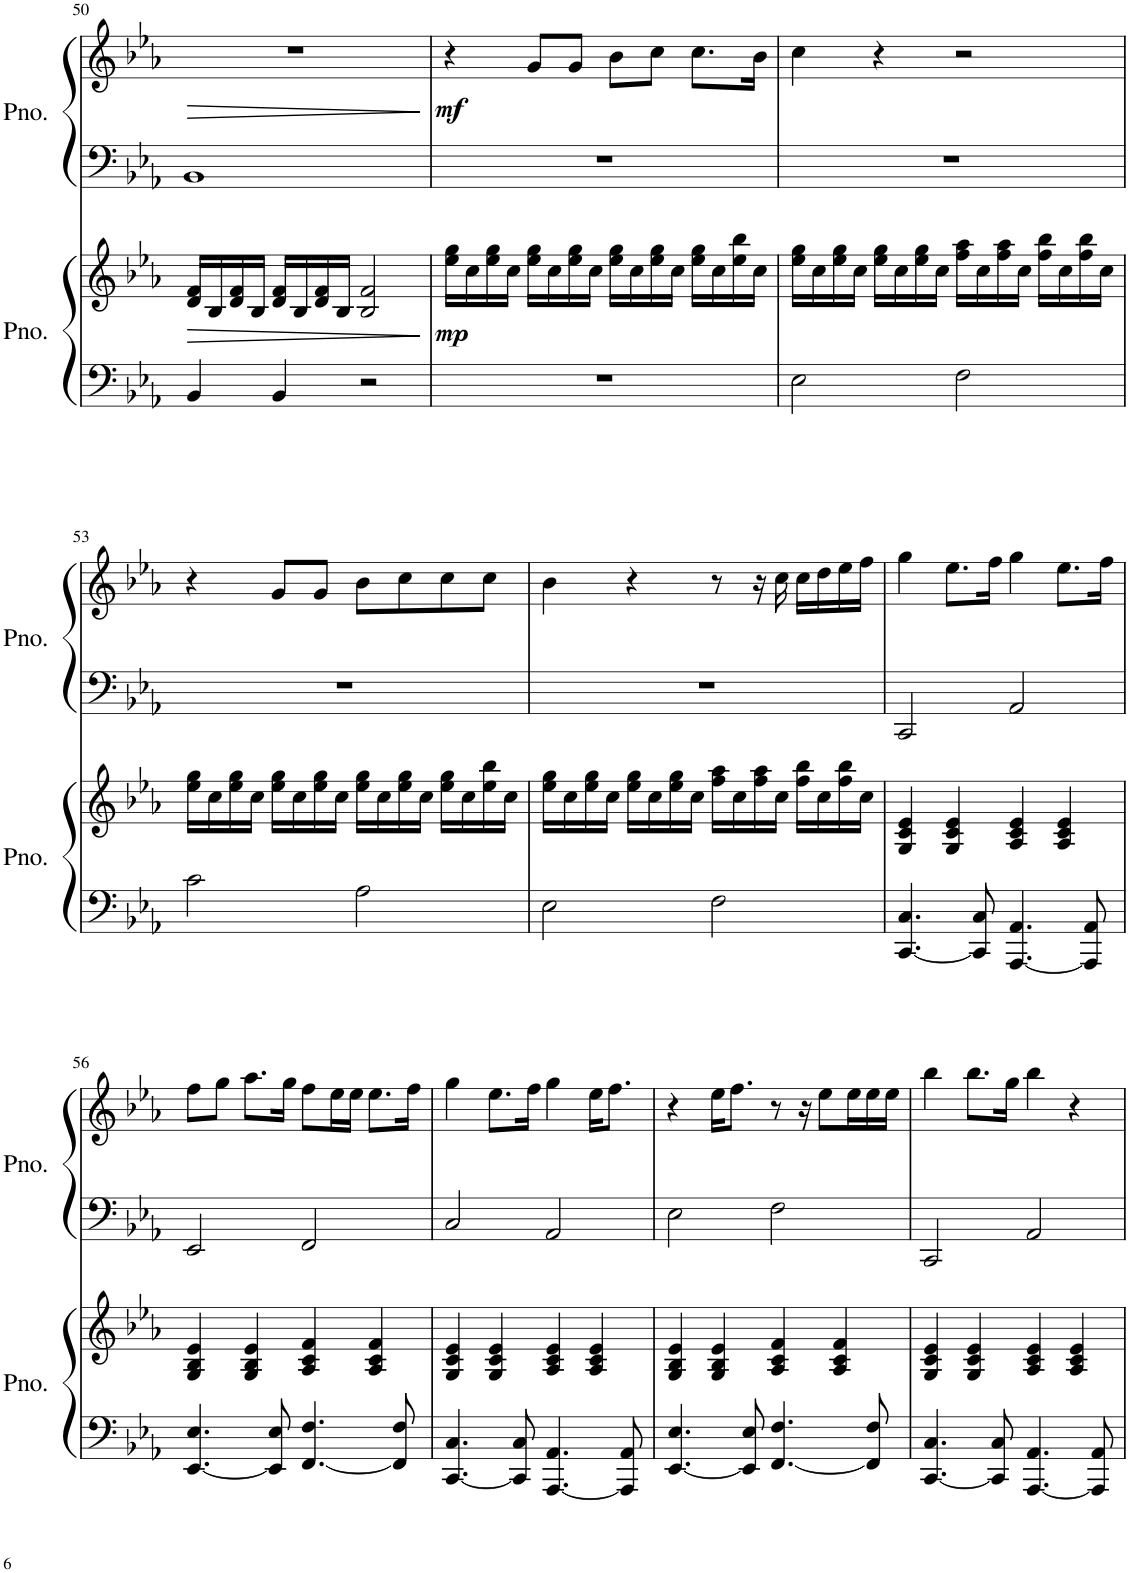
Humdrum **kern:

**kern	**kern	**dynam	**kern	**kern	**dynam
*part2	*part2	*part2	*part1	*part1	*part1
*staff4	*staff3	*staff3/4	*staff2	*staff1	*staff1/2
*I"Piano	*	*	*I"Piano	*	*
*I'Pno.	*	*	*I'Pno.	*	*
!!LO:PB:g=z
*clefF4	*clefG2	*	*clefF4	*clefG2	*
*k[b-e-a-]	*k[b-e-a-]	*	*k[b-e-a-]	*k[b-e-a-]	*
*M4/4	*M4/4	*	*M4/4	*M4/4	*
=50	=50	=50	=50	=50	=50
!	!	!LO:HP:b	!	!	!LO:HP:b
4BB-/	16d/ 16f/LL	>	1BB-	1r	>
.	16B-/	.	.	.	.
.	16d/ 16f/	.	.	.	.
.	16B-/JJ	.	.	.	.
4BB-/	16d/ 16f/LL	.	.	.	.
.	16B-/	.	.	.	.
.	16d/ 16f/	.	.	.	.
.	16B-/JJ	.	.	.	.
2r	2B-/ 2f/	.	.	.	.
.	.	]	.	.	]
=51	=51	=51	=51	=51	=51
!	!	!LO:DY:b	!	!	!LO:DY:b
1r	16ee-\ 16gg\LL	mp	1r	4r	mf
.	16cc\	.	.	.	.
.	16ee-\ 16gg\	.	.	.	.
.	16cc\JJ	.	.	.	.
.	16ee-\ 16gg\LL	.	.	8g/L	.
.	16cc\	.	.	.	.
.	16ee-\ 16gg\	.	.	8g/J	.
.	16cc\JJ	.	.	.	.
.	16ee-\ 16gg\LL	.	.	8b-\L	.
.	16cc\	.	.	.	.
.	16ee-\ 16gg\	.	.	8cc\J	.
.	16cc\JJ	.	.	.	.
.	16ee-\ 16gg\LL	.	.	8.cc\L	.
.	16cc\	.	.	.	.
.	16ee-\ 16bb-\	.	.	.	.
.	16cc\JJ	.	.	16b-\Jk	.
=52	=52	=52	=52	=52	=52
2E-\	16ee-\ 16gg\LL	.	1r	4cc\	.
.	16cc\	.	.	.	.
.	16ee-\ 16gg\	.	.	.	.
.	16cc\JJ	.	.	.	.
.	16ee-\ 16gg\LL	.	.	4r	.
.	16cc\	.	.	.	.
.	16ee-\ 16gg\	.	.	.	.
.	16cc\JJ	.	.	.	.
2F\	16ff\ 16aa-\LL	.	.	2r	.
.	16cc\	.	.	.	.
.	16ff\ 16aa-\	.	.	.	.
.	16cc\JJ	.	.	.	.
.	16ff\ 16bb-\LL	.	.	.	.
.	16cc\	.	.	.	.
.	16ff\ 16bb-\	.	.	.	.
.	16cc\JJ	.	.	.	.
!!LO:LB:g=z
=53	=53	=53	=53	=53	=53
2c\	16ee-\ 16gg\LL	.	1r	4r	.
.	16cc\	.	.	.	.
.	16ee-\ 16gg\	.	.	.	.
.	16cc\JJ	.	.	.	.
.	16ee-\ 16gg\LL	.	.	8g/L	.
.	16cc\	.	.	.	.
.	16ee-\ 16gg\	.	.	8g/J	.
.	16cc\JJ	.	.	.	.
2A-\	16ee-\ 16gg\LL	.	.	8b-\L	.
.	16cc\	.	.	.	.
.	16ee-\ 16gg\	.	.	8cc\	.
.	16cc\JJ	.	.	.	.
.	16ee-\ 16gg\LL	.	.	8cc\	.
.	16cc\	.	.	.	.
.	16ee-\ 16bb-\	.	.	8cc\J	.
.	16cc\JJ	.	.	.	.
=54	=54	=54	=54	=54	=54
2E-\	16ee-\ 16gg\LL	.	1r	4b-\	.
.	16cc\	.	.	.	.
.	16ee-\ 16gg\	.	.	.	.
.	16cc\JJ	.	.	.	.
.	16ee-\ 16gg\LL	.	.	4r	.
.	16cc\	.	.	.	.
.	16ee-\ 16gg\	.	.	.	.
.	16cc\JJ	.	.	.	.
2F\	16ff\ 16aa-\LL	.	.	8r	.
.	16cc\	.	.	.	.
.	16ff\ 16aa-\	.	.	16r	.
.	16cc\JJ	.	.	16cc\	.
.	16ff\ 16bb-\LL	.	.	16cc\LL	.
.	16cc\	.	.	16dd\	.
.	16ff\ 16bb-\	.	.	16ee-\	.
.	16cc\JJ	.	.	16ff\JJ	.
=55	=55	=55	=55	=55	=55
[4.CC/ 4.C/	4G/ 4c/ 4e-/	.	2CC/	4gg\	.
.	4G/ 4c/ 4e-/	.	.	8.ee-\L	.
8CC/] 8C/	.	.	.	.	.
.	.	.	.	16ff\Jk	.
[4.AAA-/ 4.AA-/	4A-/ 4c/ 4e-/	.	2AA-/	4gg\	.
.	4A-/ 4c/ 4e-/	.	.	8.ee-\L	.
8AAA-/] 8AA-/	.	.	.	.	.
.	.	.	.	16ff\Jk	.
!!LO:LB:g=z
=56	=56	=56	=56	=56	=56
[4.EE-/ 4.E-/	4G/ 4B-/ 4e-/	.	2EE-/	8ff\L	.
.	.	.	.	8gg\J	.
.	4G/ 4B-/ 4e-/	.	.	8.aa-\L	.
8EE-/] 8E-/	.	.	.	.	.
.	.	.	.	16gg\Jk	.
[4.FF/ 4.F/	4A-/ 4c/ 4f/	.	2FF/	8ff\L	.
.	.	.	.	16ee-\L	.
.	.	.	.	16ee-\JJ	.
.	4A-/ 4c/ 4f/	.	.	8.ee-\L	.
8FF/] 8F/	.	.	.	.	.
.	.	.	.	16ff\Jk	.
=57	=57	=57	=57	=57	=57
[4.CC/ 4.C/	4G/ 4c/ 4e-/	.	2C/	4gg\	.
.	4G/ 4c/ 4e-/	.	.	8.ee-\L	.
8CC/] 8C/	.	.	.	.	.
.	.	.	.	16ff\Jk	.
[4.AAA-/ 4.AA-/	4A-/ 4c/ 4e-/	.	2AA-/	4gg\	.
.	4A-/ 4c/ 4e-/	.	.	16ee-\KL	.
.	.	.	.	8.ff\J	.
8AAA-/] 8AA-/	.	.	.	.	.
=58	=58	=58	=58	=58	=58
[4.EE-/ 4.E-/	4G/ 4B-/ 4e-/	.	2E-\	4r	.
.	4G/ 4B-/ 4e-/	.	.	16ee-\KL	.
.	.	.	.	8.ff\J	.
8EE-/] 8E-/	.	.	.	.	.
[4.FF/ 4.F/	4A-/ 4c/ 4f/	.	2F\	8r	.
.	.	.	.	16r	.
.	.	.	.	8ee-\L	.
.	4A-/ 4c/ 4f/	.	.	.	.
.	.	.	.	16ee-\L	.
8FF/] 8F/	.	.	.	16ee-\	.
.	.	.	.	16ee-\JJ	.
=59	=59	=59	=59	=59	=59
[4.CC/ 4.C/	4G/ 4c/ 4e-/	.	2CC/	4bb-\	.
.	4G/ 4c/ 4e-/	.	.	8.bb-\L	.
8CC/] 8C/	.	.	.	.	.
.	.	.	.	16gg\Jk	.
[4.AAA-/ 4.AA-/	4A-/ 4c/ 4e-/	.	2AA-/	4bb-\	.
.	4A-/ 4c/ 4e-/	.	.	4r	.
8AAA-/] 8AA-/	.	.	.	.	.
=	=	=	=	=	=
*-	*-	*-	*-	*-	*-
